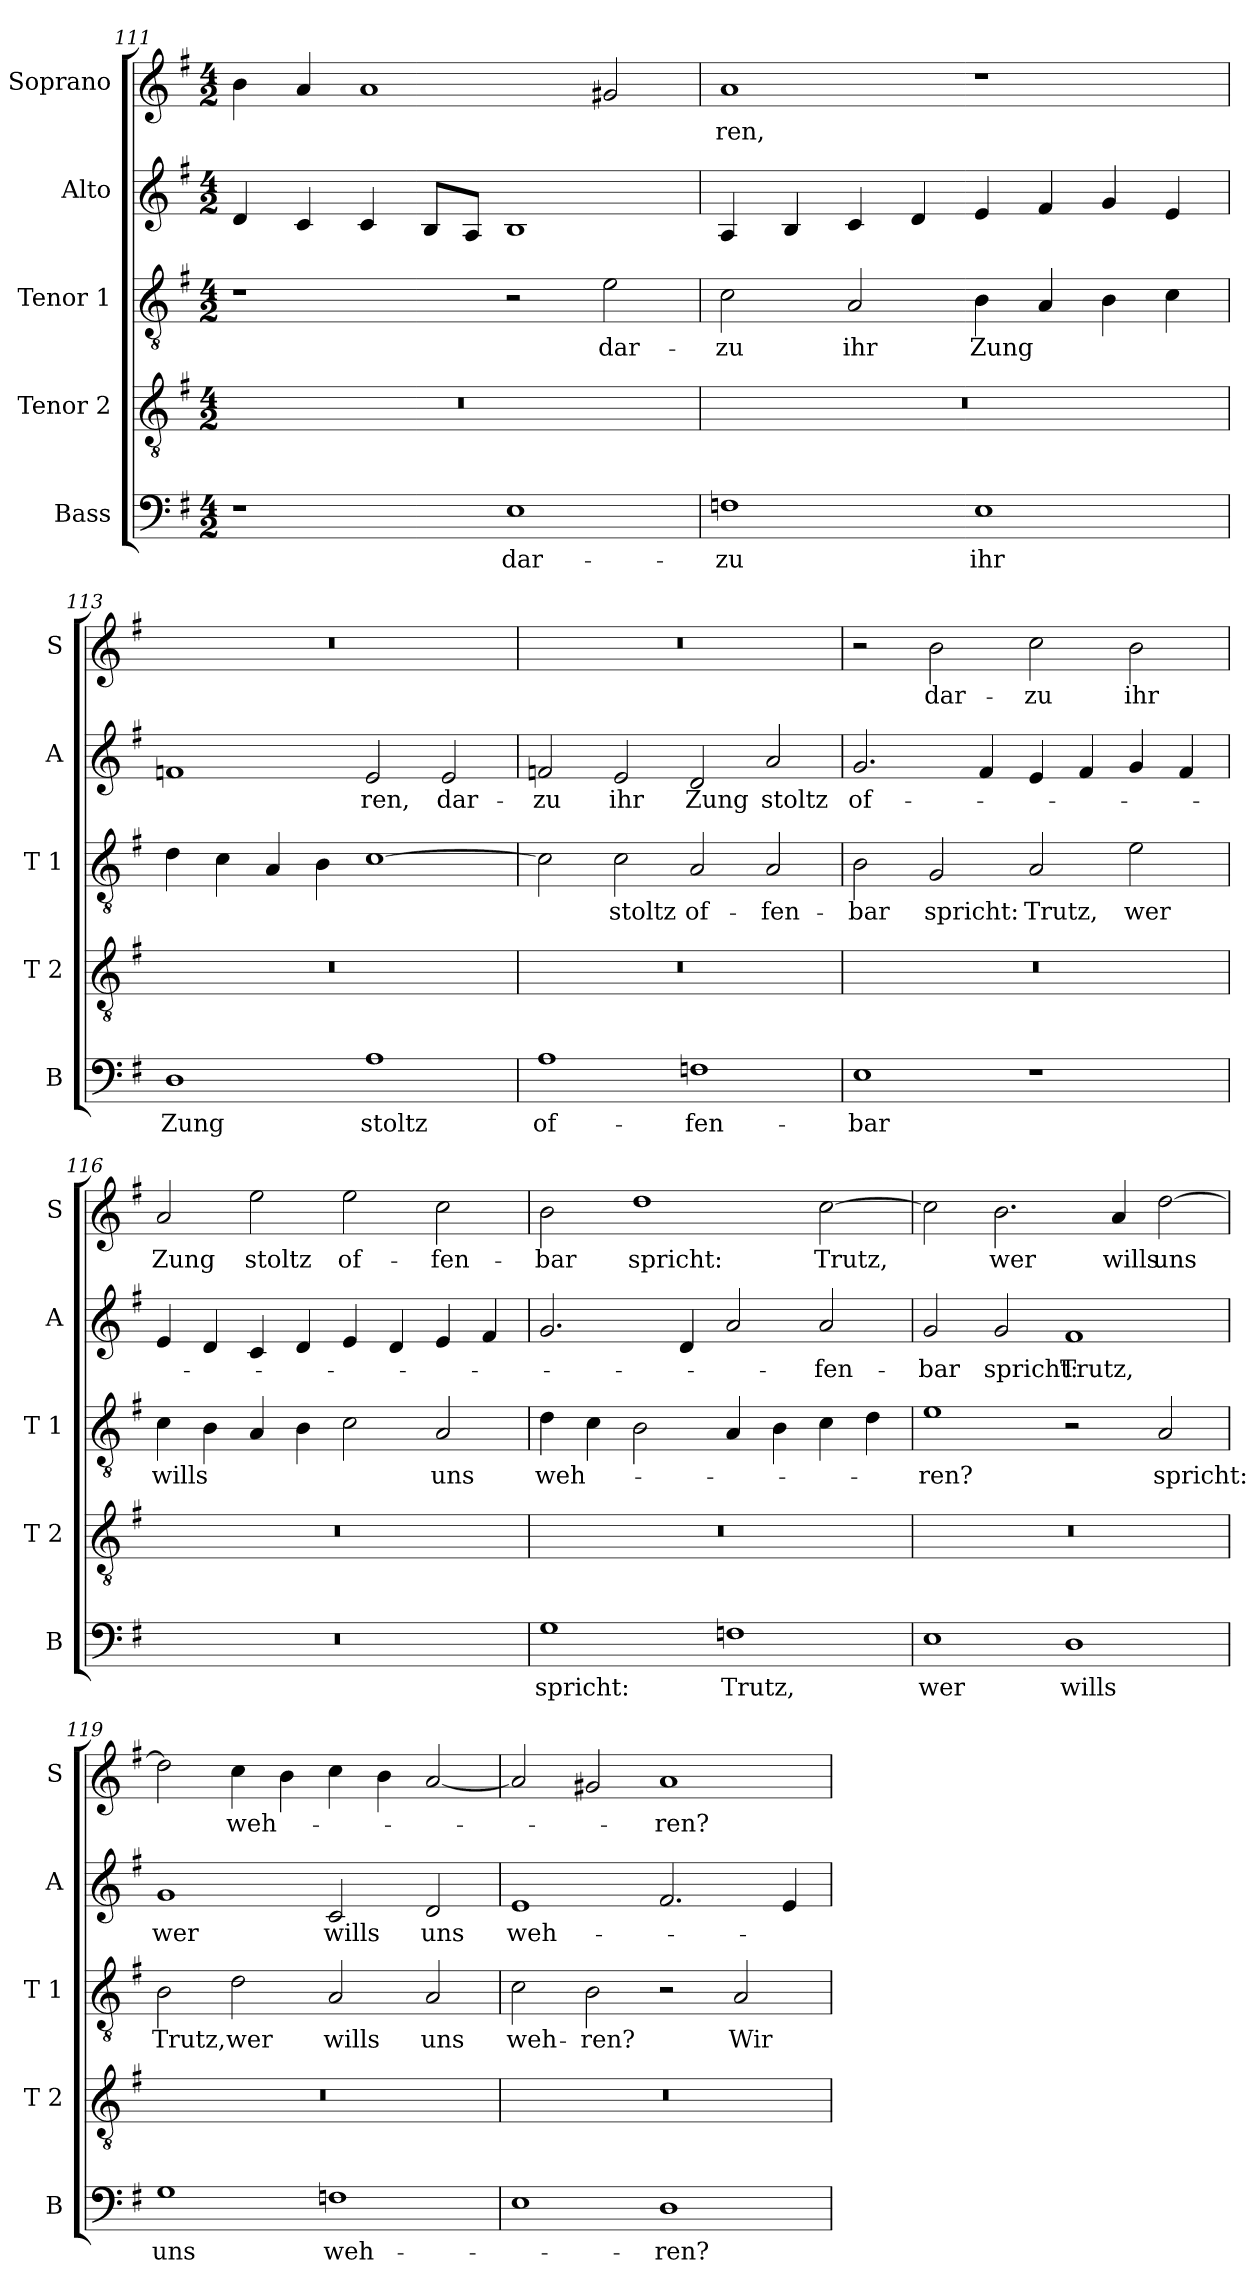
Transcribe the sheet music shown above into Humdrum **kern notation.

**kern	**text	**kern	**kern	**text	**kern	**text	**kern	**text
*part5	*part5	*part4	*part3	*part3	*part2	*part2	*part1	*part1
*staff5	*staff5	*staff4	*staff3	*staff3	*staff2	*staff2	*staff1	*staff1
*I"Bass	*	*I"Tenor 2	*I"Tenor 1	*	*I"Alto	*	*I"Soprano	*
*I'B	*	*I'T 2	*I'T 1	*	*I'A	*	*I'S	*
*clefF4	*	*clefGv2	*clefGv2	*	*clefG2	*	*clefG2	*
*k[f#]	*	*k[f#]	*k[f#]	*	*k[f#]	*	*k[f#]	*
*G:	*	*G:	*G:	*	*G:	*	*G:	*
*M4/2	*	*M4/2	*M4/2	*	*M4/2	*	*M4/2	*
=111	=111	=111	=111	=111	=111	=111	=111	=111
1r	.	0r	1r	.	4d/	.	4b\	.
.	.	.	.	.	4c/	.	4a/	.
.	.	.	.	.	4c/	.	1a	.
.	.	.	.	.	8B/L	.	.	.
.	.	.	.	.	8A/J	.	.	.
!	!LO:LY:b	!	!	!	!	!	!	!
1E	dar-	.	2r	.	1B	.	.	.
!	!	!	!	!LO:LY:b	!	!	!	!
.	.	.	2e\	dar-	.	.	2g#X/	.
=112	=112	=112	=112	=112	=112	=112	=112	=112
!	!LO:LY:b	!	!	!LO:LY:b	!	!	!	!LO:LY:b
1Fn	-zu	0r	2c\	-zu	4A/	.	1a	-ren,
.	.	.	.	.	4B/	.	.	.
!	!	!	!	!LO:LY:b	!	!	!	!
.	.	.	2A/	ihr	4c/	.	.	.
.	.	.	.	.	4d/	.	.	.
!	!LO:LY:b	!	!	!LO:LY:b	!	!	!	!
1E	ihr	.	4B\	Zung	4e/	.	1r	.
.	.	.	4A/	.	4f#/	.	.	.
.	.	.	4B\	.	4g/	.	.	.
.	.	.	4c\	.	4e/	.	.	.
!!LO:PB:g=z
=113	=113	=113	=113	=113	=113	=113	=113	=113
!	!LO:LY:b	!	!	!	!	!	!	!
1D	Zung	0r	4d\	.	1fn	.	0r	.
.	.	.	4c\	.	.	.	.	.
.	.	.	4A/	.	.	.	.	.
.	.	.	4B\	.	.	.	.	.
!	!LO:LY:b	!	!	!	!	!LO:LY:b	!	!
1A	stoltz	.	[1c	.	2e/	-ren,	.	.
!	!	!	!	!	!	!LO:LY:b	!	!
.	.	.	.	.	2e/	dar-	.	.
=114	=114	=114	=114	=114	=114	=114	=114	=114
!	!LO:LY:b	!	!	!	!	!LO:LY:b	!	!
1A	of-	0r	2c\]	.	2fn/	-zu	0r	.
!	!	!	!	!LO:LY:b	!	!LO:LY:b	!	!
.	.	.	2c\	stoltz	2e/	ihr	.	.
!	!LO:LY:b	!	!	!LO:LY:b	!	!LO:LY:b	!	!
1Fn	-fen-	.	2A/	of-	2d/	Zung	.	.
!	!	!	!	!LO:LY:b	!	!LO:LY:b	!	!
.	.	.	2A/	-fen-	2a/	stoltz	.	.
=115	=115	=115	=115	=115	=115	=115	=115	=115
!	!LO:LY:b	!	!	!LO:LY:b	!	!LO:LY:b	!	!
1E	-bar	0r	2B\	-bar	2.g/	of-	2r	.
!	!	!	!	!LO:LY:b	!	!	!	!LO:LY:b
.	.	.	2G/	spricht:	.	.	2b\	dar-
.	.	.	.	.	4f#/	.	.	.
!	!	!	!	!LO:LY:b	!	!	!	!LO:LY:b
1r	.	.	2A/	Trutz,	4e/	.	2cc\	-zu
.	.	.	.	.	4f#/	.	.	.
!	!	!	!	!LO:LY:b	!	!	!	!LO:LY:b
.	.	.	2e\	wer	4g/	.	2b\	ihr
.	.	.	.	.	4f#/	.	.	.
=116	=116	=116	=116	=116	=116	=116	=116	=116
!	!	!	!	!LO:LY:b	!	!	!	!LO:LY:b
0r	.	0r	4c\	wills	4e/	.	2a/	Zung
.	.	.	4B\	.	4d/	.	.	.
!	!	!	!	!	!	!	!	!LO:LY:b
.	.	.	4A/	.	4c/	.	2ee\	stoltz
.	.	.	4B\	.	4d/	.	.	.
!	!	!	!	!	!	!	!	!LO:LY:b
.	.	.	2c\	.	4e/	.	2ee\	of-
.	.	.	.	.	4d/	.	.	.
!	!	!	!	!LO:LY:b	!	!	!	!LO:LY:b
.	.	.	2A/	uns	4e/	.	2cc\	-fen-
.	.	.	.	.	4f#/	.	.	.
!!LO:LB:g=z
=117	=117	=117	=117	=117	=117	=117	=117	=117
!	!LO:LY:b	!	!	!LO:LY:b	!	!	!	!LO:LY:b
1G	spricht:	0r	4d\	weh-	2.g/	.	2b\	-bar
.	.	.	4c\	.	.	.	.	.
!	!	!	!	!	!	!	!	!LO:LY:b
.	.	.	2B\	.	.	.	1dd	spricht:
.	.	.	.	.	4d/	.	.	.
!	!LO:LY:b	!	!	!	!	!	!	!
1Fn	Trutz,	.	4A/	.	2a/	.	.	.
.	.	.	4B\	.	.	.	.	.
!	!	!	!	!	!	!LO:LY:b	!	!LO:LY:b
.	.	.	4c\	.	2a/	-fen-	[2cc\	Trutz,
.	.	.	4d\	.	.	.	.	.
=118	=118	=118	=118	=118	=118	=118	=118	=118
!	!LO:LY:b	!	!	!LO:LY:b	!	!LO:LY:b	!	!
1E	wer	0r	1e	-ren?	2g/	-bar	2cc\]	.
!	!	!	!	!	!	!LO:LY:b	!	!LO:LY:b
.	.	.	.	.	2g/	spricht:	2.b\	wer
!	!LO:LY:b	!	!	!	!	!LO:LY:b	!	!
1D	wills	.	2r	.	1f#	Trutz,	.	.
!	!	!	!	!	!	!	!	!LO:LY:b
.	.	.	.	.	.	.	4a/	wills
!	!	!	!	!LO:LY:b	!	!	!	!LO:LY:b
.	.	.	2A/	spricht:	.	.	[2dd\	uns
=119	=119	=119	=119	=119	=119	=119	=119	=119
!	!LO:LY:b	!	!	!LO:LY:b	!	!LO:LY:b	!	!
1G	uns	0r	2B\	Trutz,	1g	wer	2dd\]	.
!	!	!	!	!LO:LY:b	!	!	!	!LO:LY:b
.	.	.	2d\	wer	.	.	4cc\	weh-
.	.	.	.	.	.	.	4b\	.
!	!LO:LY:b	!	!	!LO:LY:b	!	!LO:LY:b	!	!
1Fn	weh-	.	2A/	wills	2c/	wills	4cc\	.
.	.	.	.	.	.	.	4b\	.
!	!	!	!	!LO:LY:b	!	!LO:LY:b	!	!
.	.	.	2A/	uns	2d/	uns	[2a/	.
=120	=120	=120	=120	=120	=120	=120	=120	=120
!	!	!	!	!LO:LY:b	!	!LO:LY:b	!	!
1E	.	0r	2c\	weh-	1e	weh-	2a/]	.
!	!	!	!	!LO:LY:b	!	!	!	!
.	.	.	2B\	-ren?	.	.	2g#X/	.
!	!LO:LY:b	!	!	!	!	!	!	!LO:LY:b
1D	-ren?	.	2r	.	2.f#/	.	1a	-ren?
!	!	!	!	!LO:LY:b	!	!	!	!
.	.	.	2A/	Wir	.	.	.	.
.	.	.	.	.	4e/	.	.	.
=	=	=	=	=	=	=	=	=
*-	*-	*-	*-	*-	*-	*-	*-	*-
